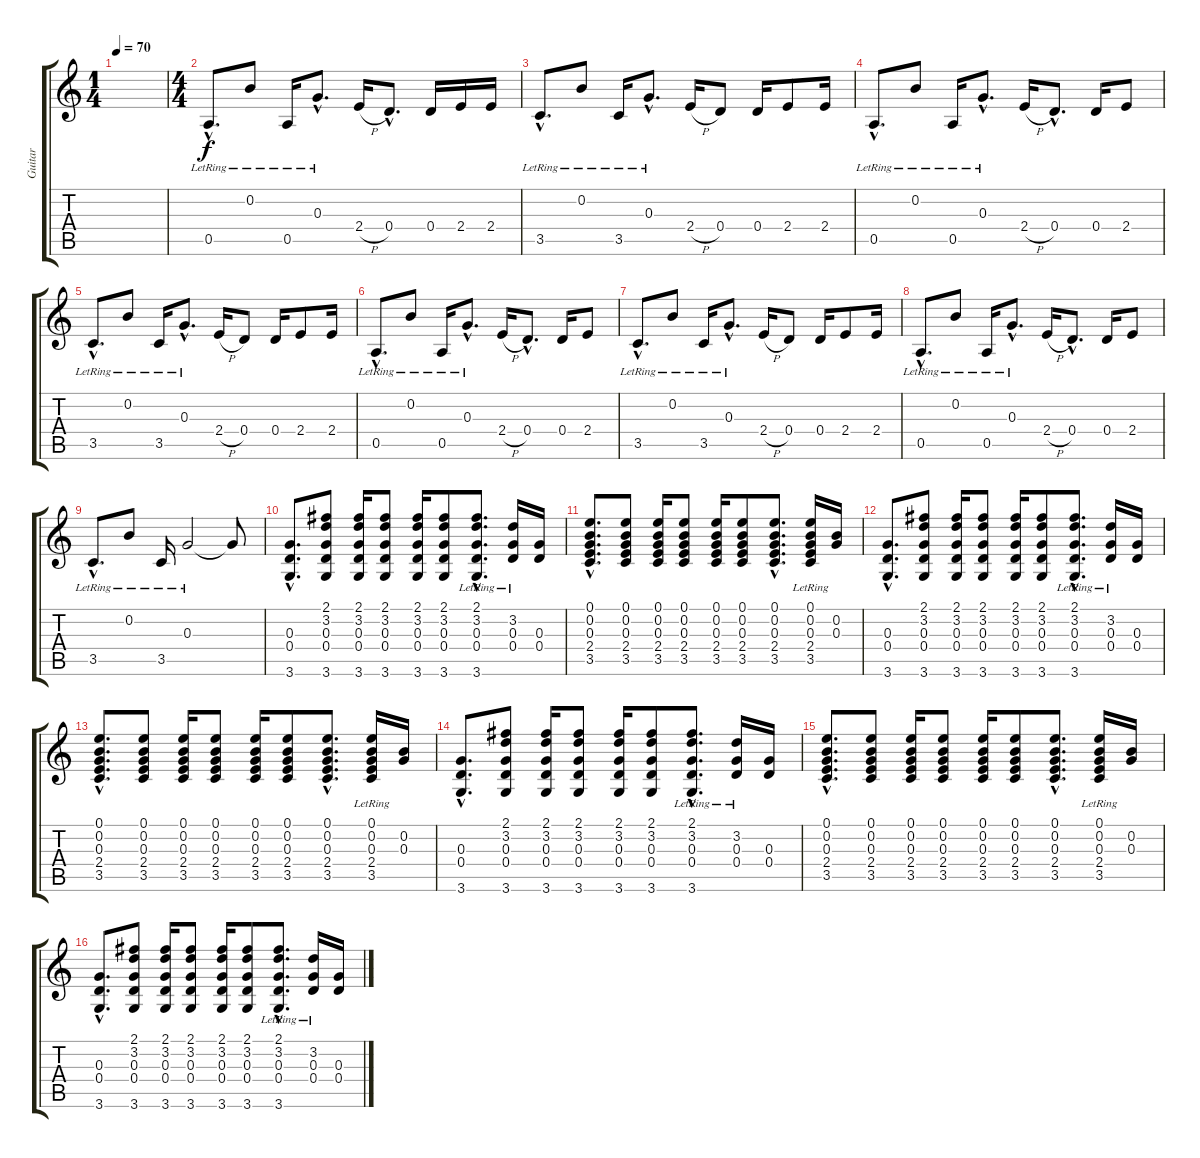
\track ("Guitar" "Guitar") {instrument electricguitarclean}
\staff {score tabs}
\tuning (E4 B3 G3 D3 A2 E2) {hide}
\ts (1 4)
\tempo 70
\clef g2
\ks c
|
\ts (4 4)
0.5{hac lr}.8{d} 0.2{lr}.8 0.5{lr}.16 0.3{hac lr}.8{d} 2.4{h}.16 0.4{hac}.8{d} 0.4.16 2.4.16 2.4.16 |
3.5{hac lr}.8{d} 0.2{lr}.8 3.5{lr}.16 0.3{hac lr}.8{d} 2.4{h}.16 0.4.8 0.4.16 2.4.8 2.4.16 |
0.5{hac lr}.8{d} 0.2{lr}.8 0.5{lr}.16 0.3{hac lr}.8{d} 2.4{h}.16 0.4{hac}.8{d} 0.4.16 2.4.8 |
3.5{hac lr}.8{d} 0.2{lr}.8 3.5{lr}.16 0.3{hac lr}.8{d} 2.4{h}.16 0.4.8 0.4.16 2.4.8 2.4.16 |
0.5{hac lr}.8{d} 0.2{lr}.8 0.5{lr}.16 0.3{hac lr}.8{d} 2.4{h}.16 0.4{hac}.8{d} 0.4.16 2.4.8 |
3.5{hac lr}.8{d} 0.2{lr}.8 3.5{lr}.16 0.3{hac lr}.8{d} 2.4{h}.16 0.4.8 0.4.16 2.4.8 2.4.16 |
0.5{hac lr}.8{d} 0.2{lr}.8 0.5{lr}.16 0.3{hac lr}.8{d} 2.4{h}.16 0.4{hac}.8{d} 0.4.16 2.4.8 |
3.5{hac lr}.8{d} 0.2{lr}.8 3.5{lr}.16 0.3{lr}.2 0.3{t}.8 |
(0.3{hac} 0.4{hac} 3.6{hac}).8{d} (2.1 3.2 0.3 0.4 3.6).8 (2.1 3.2 0.3 0.4 3.6).16 (2.1 3.2 0.3 0.4 3.6).8 (2.1 3.2 0.3 0.4 3.6).16 (2.1 3.2 0.3 0.4 3.6).8 (2.1{hac lr} 3.2{hac} 0.3{hac} 0.4{hac} 3.6{hac lr}).8{d} (3.2{lr} 0.3 0.4).16 (0.3 0.4).16 |
(0.1{hac} 0.2{hac} 0.3{hac} 2.4{hac} 3.5{hac}).8{d} (0.1 0.2 0.3 2.4 3.5).8 (0.1 0.2 0.3 2.4 3.5).16 (0.1 0.2 0.3 2.4 3.5).8 (0.1 0.2 0.3 2.4 3.5).16 (0.1 0.2 0.3 2.4 3.5).8 (0.1{hac} 0.2{hac} 0.3{hac} 2.4{hac} 3.5{hac}).8{d} (0.1{lr} 0.2 0.3 2.4{lr} 3.5{lr}).16 (0.2 0.3).16 |
(0.3{hac} 0.4{hac} 3.6{hac}).8{d} (2.1 3.2 0.3 0.4 3.6).8 (2.1 3.2 0.3 0.4 3.6).16 (2.1 3.2 0.3 0.4 3.6).8 (2.1 3.2 0.3 0.4 3.6).16 (2.1 3.2 0.3 0.4 3.6).8 (2.1{hac lr} 3.2{hac} 0.3{hac} 0.4{hac} 3.6{hac lr}).8{d} (3.2{lr} 0.3 0.4).16 (0.3 0.4).16 |
(0.1{hac} 0.2{hac} 0.3{hac} 2.4{hac} 3.5{hac}).8{d} (0.1 0.2 0.3 2.4 3.5).8 (0.1 0.2 0.3 2.4 3.5).16 (0.1 0.2 0.3 2.4 3.5).8 (0.1 0.2 0.3 2.4 3.5).16 (0.1 0.2 0.3 2.4 3.5).8 (0.1{hac} 0.2{hac} 0.3{hac} 2.4{hac} 3.5{hac}).8{d} (0.1{lr} 0.2 0.3 2.4{lr} 3.5{lr}).16 (0.2 0.3).16 |
(0.3{hac} 0.4{hac} 3.6{hac}).8{d} (2.1 3.2 0.3 0.4 3.6).8 (2.1 3.2 0.3 0.4 3.6).16 (2.1 3.2 0.3 0.4 3.6).8 (2.1 3.2 0.3 0.4 3.6).16 (2.1 3.2 0.3 0.4 3.6).8 (2.1{hac lr} 3.2{hac} 0.3{hac} 0.4{hac} 3.6{hac lr}).8{d} (3.2{lr} 0.3 0.4).16 (0.3 0.4).16 |
(0.1{hac} 0.2{hac} 0.3{hac} 2.4{hac} 3.5{hac}).8{d} (0.1 0.2 0.3 2.4 3.5).8 (0.1 0.2 0.3 2.4 3.5).16 (0.1 0.2 0.3 2.4 3.5).8 (0.1 0.2 0.3 2.4 3.5).16 (0.1 0.2 0.3 2.4 3.5).8 (0.1{hac} 0.2{hac} 0.3{hac} 2.4{hac} 3.5{hac}).8{d} (0.1{lr} 0.2 0.3 2.4{lr} 3.5{lr}).16 (0.2 0.3).16 |
(0.3{hac} 0.4{hac} 3.6{hac}).8{d} (2.1 3.2 0.3 0.4 3.6).8 (2.1 3.2 0.3 0.4 3.6).16 (2.1 3.2 0.3 0.4 3.6).8 (2.1 3.2 0.3 0.4 3.6).16 (2.1 3.2 0.3 0.4 3.6).8 (2.1{hac lr} 3.2{hac} 0.3{hac} 0.4{hac} 3.6{hac lr}).8{d} (3.2{lr} 0.3 0.4).16 (0.3 0.4).16
